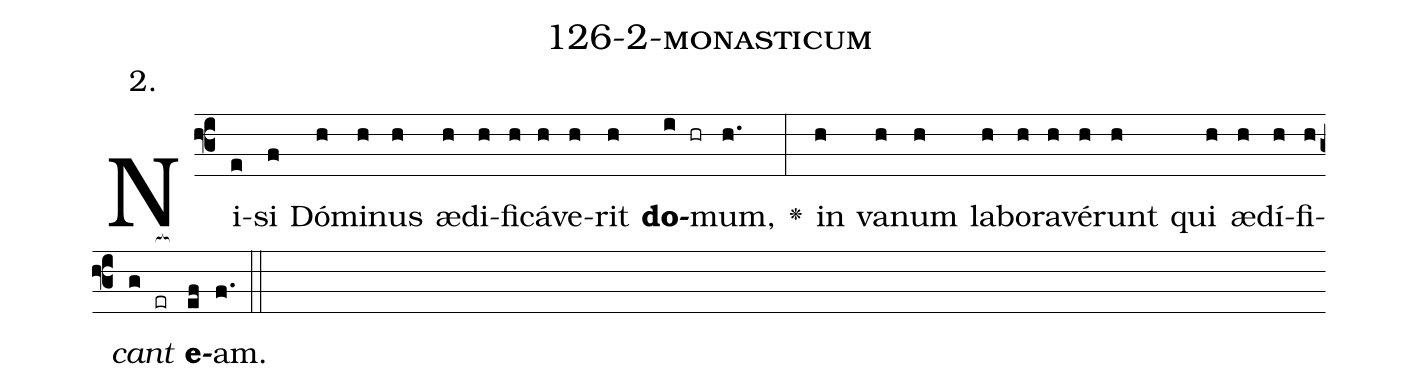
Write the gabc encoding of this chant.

name: 126-2-monasticum;
annotation: 2.;
%%
(f3)Ni(e)si(f) Dó(h)mi(h)nus(h) æ(h)di(h)fi(h)cá(h)ve(h)rit(h) <b>do</b>(i hr)mum,(h.) <v>\greheightstar</v>(:) in(h) va(h)num(h) la(h)bo(h)ra(h)vé(h)runt(h) qui(h) æ(h)dí(h)fi(h)<i>cant</i>(g er[ocb:1{]) <b>e</b>(ef[ocb:0}])am.(f.) (::)


%E(h) u(h) o(h) u(g) a(ef) e.(f.) (::)
